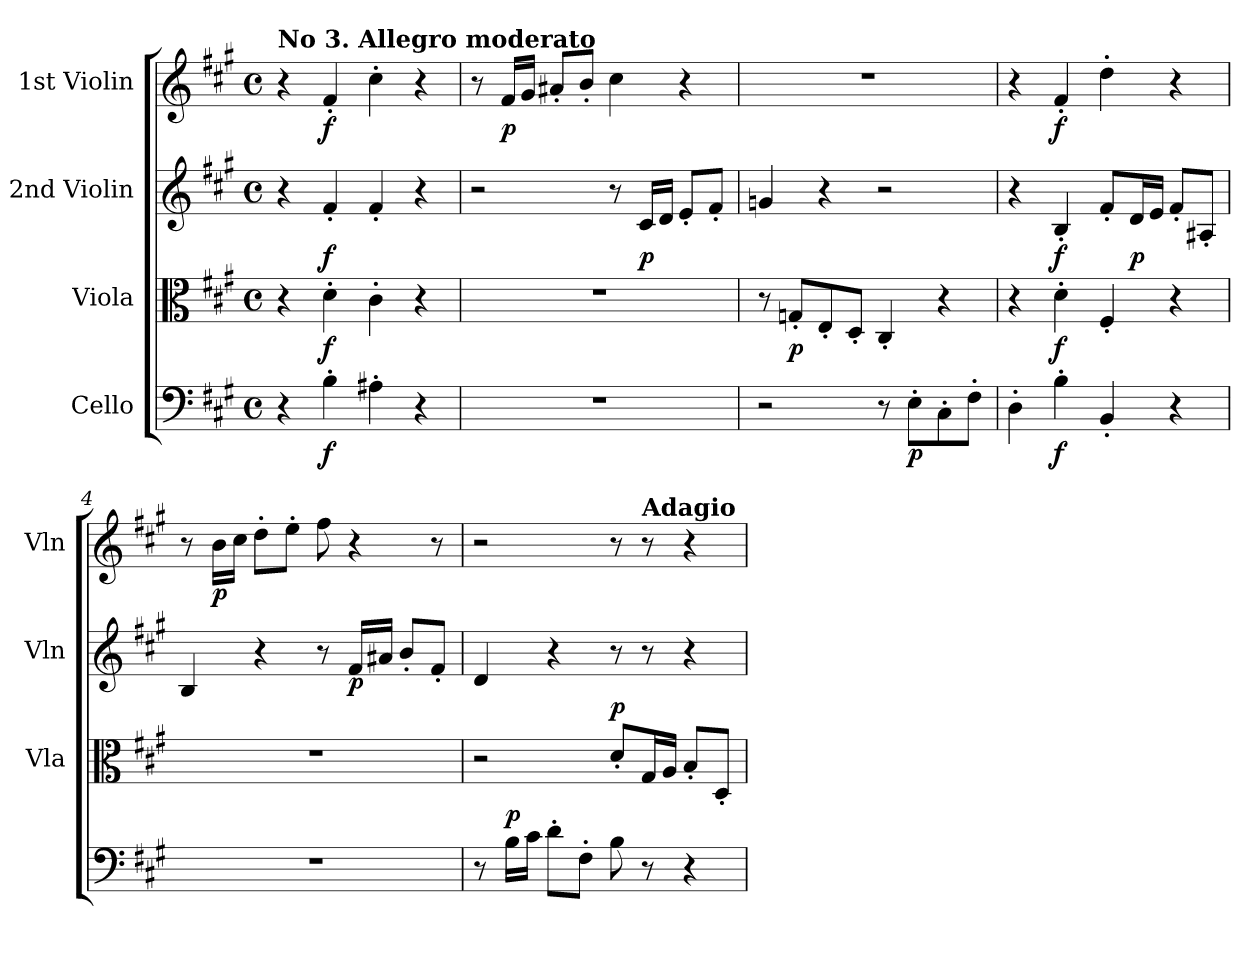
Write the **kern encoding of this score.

**kern	**dynam	**kern	**dynam	**kern	**dynam	**kern	**dynam
*part4	*part4	*part3	*part3	*part2	*part2	*part1	*part1
*staff4	*staff4	*staff3	*staff3	*staff2	*staff2	*staff1	*staff1
*I"Cello	*	*I"Viola	*	*I"2nd Violin	*	*I"1st Violin	*
*	*	*I'Vla	*	*I'Vln	*	*I'Vln	*
*clefF4	*	*clefC3	*	*clefG2	*	*clefG2	*
*k[f#c#g#]	*	*k[f#c#g#]	*	*k[f#c#g#]	*	*k[f#c#g#]	*
*f#:	*	*f#:	*	*f#:	*	*f#:	*
*M4/4	*	*M4/4	*	*M4/4	*	*M4/4	*
*met(c)	*	*met(c)	*	*met(c)	*	*met(c)	*
=	=	=	=	=	=	=	=
!	!	!	!	!	!	!LO:TX:a:B:t=No 3.  Allegro moderato	!
4r	.	4r	.	4r	.	4r	.
!	!LO:DY:b	!	!LO:DY:b	!	!LO:DY:b	!	!LO:DY:b
4B'\	f	4d'\	f	4f#'/	f	4f#'/	f
4A#X'\	.	4c#'\	.	4f#'/	.	4cc#'\	.
4r	.	4r	.	4r	.	4r	.
=1	=1	=1	=1	=1	=1	=1	=1
1r	.	1r	.	2r	.	8r	.
!	!	!	!	!	!	!	!LO:DY:b
.	.	.	.	.	.	16f#/LL	p
.	.	.	.	.	.	16g#/JJ	.
.	.	.	.	.	.	8a#X'/L	.
.	.	.	.	.	.	8b'/J	.
.	.	.	.	8r	.	4cc#\	.
!	!	!	!	!	!LO:DY:b	!	!
.	.	.	.	16c#/LL	p	.	.
.	.	.	.	16d/JJ	.	.	.
.	.	.	.	8e'/L	.	4r	.
.	.	.	.	8f#'/J	.	.	.
=2	=2	=2	=2	=2	=2	=2	=2
2r	.	8r	.	4gn/	.	1r	.
!	!	!	!LO:DY:b	!	!	!	!
.	.	8Gn'/L	p	.	.	.	.
.	.	8E'/	.	4r	.	.	.
.	.	8D'/J	.	.	.	.	.
8r	.	4C#'/	.	2r	.	.	.
!	!LO:DY:b	!	!	!	!	!	!
8E'\L	p	.	.	.	.	.	.
8C#'\	.	4r	.	.	.	.	.
8F#'\J	.	.	.	.	.	.	.
=3	=3	=3	=3	=3	=3	=3	=3
4D'\	.	4r	.	4r	.	4r	.
!	!LO:DY:b	!	!LO:DY:b	!	!LO:DY:b	!	!LO:DY:b
4B'\	f	4d'\	f	4B'/	f	4f#'/	f
4BB'/	.	4F#'/	.	8f#'/L	.	4dd'\	.
!	!	!	!	!	!LO:DY:b	!	!
.	.	.	.	16d/L	p	.	.
.	.	.	.	16e/JJ	.	.	.
4r	.	4r	.	8f#'/L	.	4r	.
.	.	.	.	8A#X'/J	.	.	.
=4	=4	=4	=4	=4	=4	=4	=4
1r	.	1r	.	4B/	.	8r	.
!	!	!	!	!	!	!	!LO:DY:b
.	.	.	.	.	.	16b\LL	p
.	.	.	.	.	.	16cc#\JJ	.
.	.	.	.	4r	.	8dd'\L	.
.	.	.	.	.	.	8ee'\J	.
.	.	.	.	8r	.	8ff#\	.
!	!	!	!	!	!LO:DY:b	!	!
.	.	.	.	16f#/LL	p	4r	.
.	.	.	.	16a#X/JJ	.	.	.
.	.	.	.	8b'/L	.	.	.
.	.	.	.	8f#'/J	.	8r	.
=5	=5	=5	=5	=5	=5	=5	=5
8r	.	2r	.	4d/	.	2r	.
!	!LO:DY:a	!	!	!	!	!	!
16B\LL	p	.	.	.	.	.	.
16c#\JJ	.	.	.	.	.	.	.
8d'\L	.	.	.	4r	.	.	.
8F#'\J	.	.	.	.	.	.	.
!	!	!	!LO:DY:a	!	!	!	!
8BZ\	.	8d'Z/L	p	8r	.	8r	.
!	!	!	!	!	!	!LO:TX:a:B:t=Adagio	!
8r	.	16G#/L	.	8r	.	8r	.
.	.	16A/JJ	.	.	.	.	.
4r	.	8B'/L	.	4r	.	4r	.
.	.	8D'/J	.	.	.	.	.
=	=	=	=	=	=	=	=
*-	*-	*-	*-	*-	*-	*-	*-
